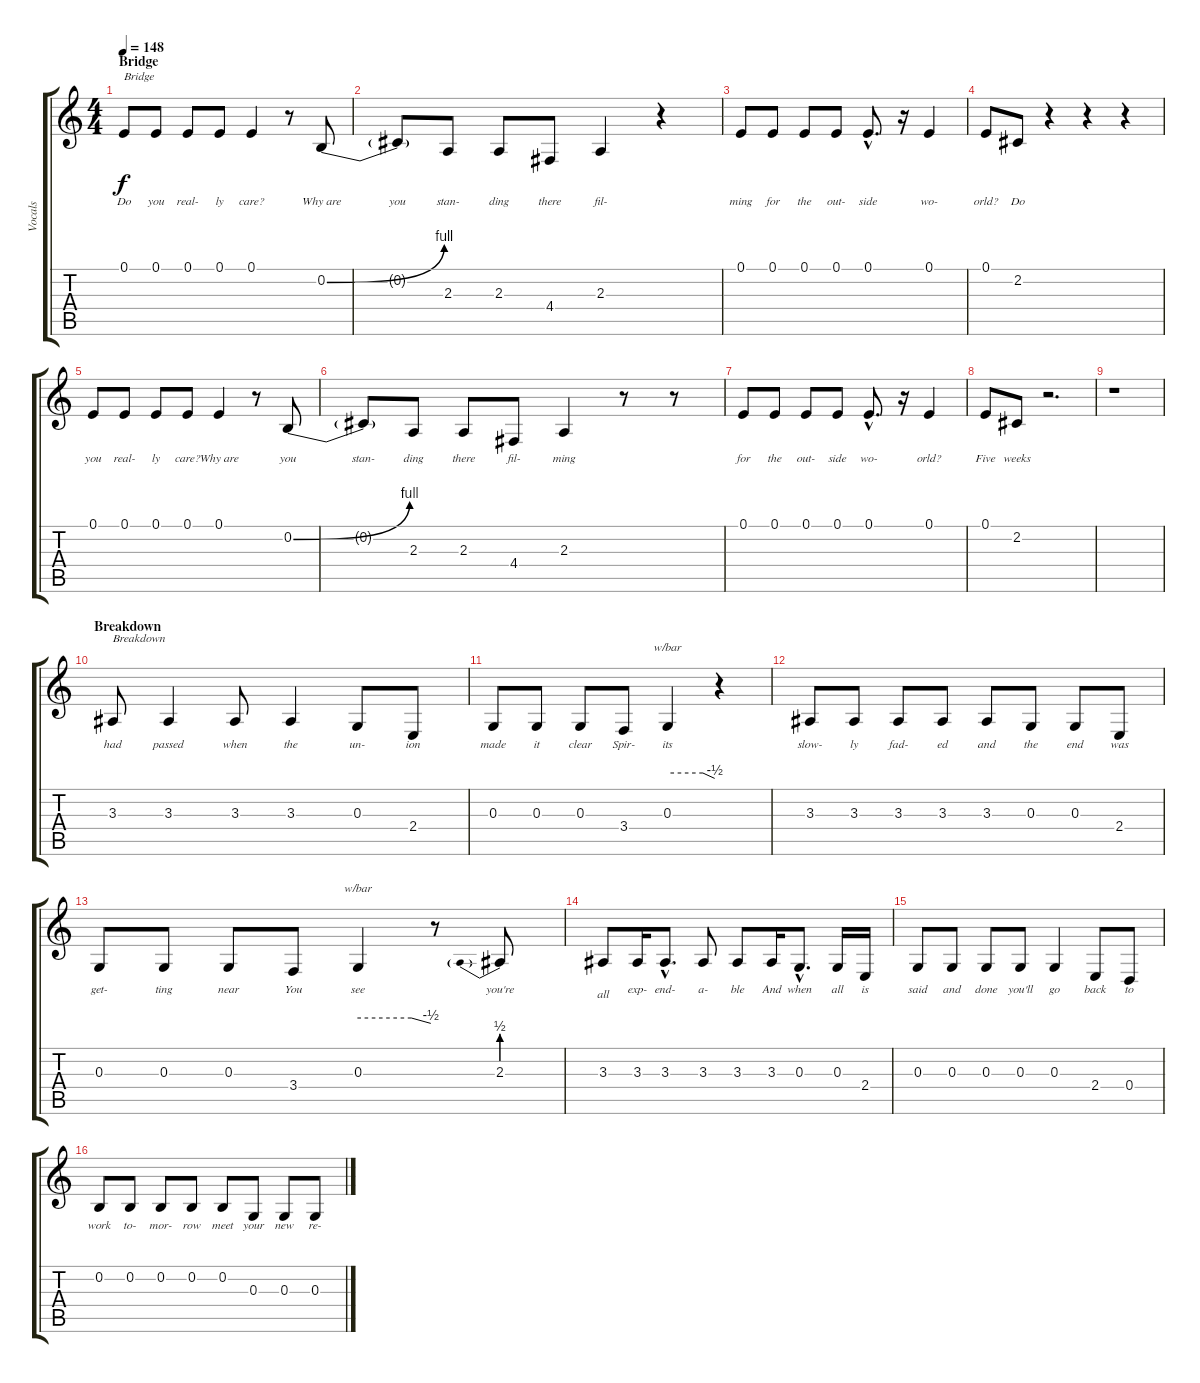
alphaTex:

\track ("Vocals" "Vocals") {instrument tenorsax}
\staff {score tabs}
\tuning (E4 B3 G3 D3 A2 E2) {hide}
\ts (4 4)
\section ("" "Bridge")
\tempo 148
\clef g2
\ks c
0.1.8{txt "Bridge" lyrics (0 "Do") lyrics (1 "") lyrics (2 "") lyrics (3 "") lyrics (4 "") dy f} 0.1.8{lyrics (0 "you") lyrics (1 "") lyrics (2 "") lyrics (3 "") lyrics (4 "")} 0.1.8{lyrics (0 "real-") lyrics (1 "") lyrics (2 "") lyrics (3 "") lyrics (4 "")} 0.1.8{lyrics (0 "ly") lyrics (1 "") lyrics (2 "") lyrics (3 "") lyrics (4 "")} 0.1.4{lyrics (0 "care?") lyrics (1 "") lyrics (2 "") lyrics (3 "") lyrics (4 "")} r.8 0.2{be (bend 0 0 60 4)}.8{lyrics (0 "Why are") lyrics (1 "") lyrics (2 "") lyrics (3 "") lyrics (4 "")} |
0.2{t}.8{lyrics (0 "you") lyrics (1 "") lyrics (2 "") lyrics (3 "") lyrics (4 "")} 2.3.8{lyrics (0 "stan-") lyrics (1 "") lyrics (2 "") lyrics (3 "") lyrics (4 "")} 2.3.8{lyrics (0 "ding") lyrics (1 "") lyrics (2 "") lyrics (3 "") lyrics (4 "")} 4.4.8{lyrics (0 "there") lyrics (1 "") lyrics (2 "") lyrics (3 "") lyrics (4 "")} 2.3.4{lyrics (0 "fil-") lyrics (1 "") lyrics (2 "") lyrics (3 "") lyrics (4 "")} r.4 |
0.1.8{lyrics (0 "ming") lyrics (1 "") lyrics (2 "") lyrics (3 "") lyrics (4 "")} 0.1.8{lyrics (0 "for") lyrics (1 "") lyrics (2 "") lyrics (3 "") lyrics (4 "")} 0.1.8{lyrics (0 "the") lyrics (1 "") lyrics (2 "") lyrics (3 "") lyrics (4 "")} 0.1.8{lyrics (0 "out-") lyrics (1 "") lyrics (2 "") lyrics (3 "") lyrics (4 "")} 0.1{hac}.8{d lyrics (0 "side") lyrics (1 "") lyrics (2 "") lyrics (3 "") lyrics (4 "")} r.16 0.1.4{lyrics (0 "wo-") lyrics (1 "") lyrics (2 "") lyrics (3 "") lyrics (4 "")} |
0.1.8{lyrics (0 "orld?") lyrics (1 "") lyrics (2 "") lyrics (3 "") lyrics (4 "")} 2.2.8{lyrics (0 "Do") lyrics (1 "") lyrics (2 "") lyrics (3 "") lyrics (4 "")} r.4 r.4 r.4 |
0.1.8{lyrics (0 "you") lyrics (1 "") lyrics (2 "") lyrics (3 "") lyrics (4 "")} 0.1.8{lyrics (0 "real-") lyrics (1 "") lyrics (2 "") lyrics (3 "") lyrics (4 "")} 0.1.8{lyrics (0 "ly") lyrics (1 "") lyrics (2 "") lyrics (3 "") lyrics (4 "")} 0.1.8{lyrics (0 "care?") lyrics (1 "") lyrics (2 "") lyrics (3 "") lyrics (4 "")} 0.1.4{lyrics (0 "Why are") lyrics (1 "") lyrics (2 "") lyrics (3 "") lyrics (4 "")} r.8 0.2{be (bend 0 0 60 4)}.8{lyrics (0 "you") lyrics (1 "") lyrics (2 "") lyrics (3 "") lyrics (4 "")} |
0.2{t}.8{lyrics (0 "stan-") lyrics (1 "") lyrics (2 "") lyrics (3 "") lyrics (4 "")} 2.3.8{lyrics (0 "ding") lyrics (1 "") lyrics (2 "") lyrics (3 "") lyrics (4 "")} 2.3.8{lyrics (0 "there") lyrics (1 "") lyrics (2 "") lyrics (3 "") lyrics (4 "")} 4.4.8{lyrics (0 "fil-") lyrics (1 "") lyrics (2 "") lyrics (3 "") lyrics (4 "")} 2.3.4{lyrics (0 "ming") lyrics (1 "") lyrics (2 "") lyrics (3 "") lyrics (4 "")} r.8 r.8 |
0.1.8{lyrics (0 "for") lyrics (1 "") lyrics (2 "") lyrics (3 "") lyrics (4 "")} 0.1.8{lyrics (0 "the") lyrics (1 "") lyrics (2 "") lyrics (3 "") lyrics (4 "")} 0.1.8{lyrics (0 "out-") lyrics (1 "") lyrics (2 "") lyrics (3 "") lyrics (4 "")} 0.1.8{lyrics (0 "side") lyrics (1 "") lyrics (2 "") lyrics (3 "") lyrics (4 "")} 0.1{hac}.8{d lyrics (0 "wo-") lyrics (1 "") lyrics (2 "") lyrics (3 "") lyrics (4 "")} r.16 0.1.4{lyrics (0 "orld?") lyrics (1 "") lyrics (2 "") lyrics (3 "") lyrics (4 "")} |
0.1.8{lyrics (0 "Five") lyrics (1 "") lyrics (2 "") lyrics (3 "") lyrics (4 "")} 2.2.8{lyrics (0 "weeks") lyrics (1 "") lyrics (2 "") lyrics (3 "") lyrics (4 "")} r.2{d} |
r.1 |
\section ("" "Breakdown")
3.3.8{txt "Breakdown" lyrics (0 "had") lyrics (1 "") lyrics (2 "") lyrics (3 "") lyrics (4 "") volume 13} 3.3.4{lyrics (0 "passed") lyrics (1 "") lyrics (2 "") lyrics (3 "") lyrics (4 "")} 3.3.8{lyrics (0 "when") lyrics (1 "") lyrics (2 "") lyrics (3 "") lyrics (4 "")} 3.3.4{lyrics (0 "the") lyrics (1 "") lyrics (2 "") lyrics (3 "") lyrics (4 "")} 0.3.8{lyrics (0 "un-") lyrics (1 "") lyrics (2 "") lyrics (3 "") lyrics (4 "")} 2.4.8{lyrics (0 "ion") lyrics (1 "") lyrics (2 "") lyrics (3 "") lyrics (4 "")} |
0.3.8{lyrics (0 "made") lyrics (1 "") lyrics (2 "") lyrics (3 "") lyrics (4 "")} 0.3.8{lyrics (0 "it") lyrics (1 "") lyrics (2 "") lyrics (3 "") lyrics (4 "")} 0.3.8{lyrics (0 "clear") lyrics (1 "") lyrics (2 "") lyrics (3 "") lyrics (4 "")} 3.4.8{lyrics (0 "Spir-") lyrics (1 "") lyrics (2 "") lyrics (3 "") lyrics (4 "")} 0.3.4{tbe (custom default 0 0 45 0 60 -2) lyrics (0 "its") lyrics (1 "") lyrics (2 "") lyrics (3 "") lyrics (4 "")} r.4 |
3.3.8{lyrics (0 "slow-") lyrics (1 "") lyrics (2 "") lyrics (3 "") lyrics (4 "")} 3.3.8{lyrics (0 "ly") lyrics (1 "") lyrics (2 "") lyrics (3 "") lyrics (4 "")} 3.3.8{lyrics (0 "fad-") lyrics (1 "") lyrics (2 "") lyrics (3 "") lyrics (4 "")} 3.3.8{lyrics (0 "ed") lyrics (1 "") lyrics (2 "") lyrics (3 "") lyrics (4 "")} 3.3.8{lyrics (0 "and") lyrics (1 "") lyrics (2 "") lyrics (3 "") lyrics (4 "")} 0.3.8{lyrics (0 "the") lyrics (1 "") lyrics (2 "") lyrics (3 "") lyrics (4 "")} 0.3.8{lyrics (0 "end") lyrics (1 "") lyrics (2 "") lyrics (3 "") lyrics (4 "")} 2.4.8{lyrics (0 "was") lyrics (1 "") lyrics (2 "") lyrics (3 "") lyrics (4 "")} |
0.3.8{lyrics (0 "get-") lyrics (1 "") lyrics (2 "") lyrics (3 "") lyrics (4 "")} 0.3.8{lyrics (0 "ting") lyrics (1 "") lyrics (2 "") lyrics (3 "") lyrics (4 "")} 0.3.8{lyrics (0 "near") lyrics (1 "") lyrics (2 "") lyrics (3 "") lyrics (4 "")} 3.4.8{lyrics (0 "You") lyrics (1 "") lyrics (2 "") lyrics (3 "") lyrics (4 "")} 0.3.4{tbe (custom default 0 0 44 0 60 -2) lyrics (0 "see") lyrics (1 "") lyrics (2 "") lyrics (3 "") lyrics (4 "")} r.8 2.3{be (prebend 0 2 60 2)}.8{lyrics (0 "you're") lyrics (1 "") lyrics (2 "") lyrics (3 "") lyrics (4 "")} |
3.3.8{lyrics (0 "") lyrics (1 "all") lyrics (2 "") lyrics (3 "") lyrics (4 "")} 3.3.16{lyrics (0 "exp-") lyrics (1 "") lyrics (2 "") lyrics (3 "") lyrics (4 "")} 3.3{hac}.8{d lyrics (0 "end-") lyrics (1 "") lyrics (2 "") lyrics (3 "") lyrics (4 "")} 3.3.8{lyrics (0 "a-") lyrics (1 "") lyrics (2 "") lyrics (3 "") lyrics (4 "")} 3.3.8{lyrics (0 "ble") lyrics (1 "") lyrics (2 "") lyrics (3 "") lyrics (4 "")} 3.3.16{lyrics (0 "And") lyrics (1 "") lyrics (2 "") lyrics (3 "") lyrics (4 "")} 0.3{hac}.8{d lyrics (0 "when") lyrics (1 "") lyrics (2 "") lyrics (3 "") lyrics (4 "")} 0.3.16{lyrics (0 "all") lyrics (1 "") lyrics (2 "") lyrics (3 "") lyrics (4 "")} 2.4.16{lyrics (0 "is") lyrics (1 "") lyrics (2 "") lyrics (3 "") lyrics (4 "")} |
0.3.8{lyrics (0 "said") lyrics (1 "") lyrics (2 "") lyrics (3 "") lyrics (4 "")} 0.3.8{lyrics (0 "and") lyrics (1 "") lyrics (2 "") lyrics (3 "") lyrics (4 "")} 0.3.8{lyrics (0 "done") lyrics (1 "") lyrics (2 "") lyrics (3 "") lyrics (4 "")} 0.3.8{lyrics (0 "you'll") lyrics (1 "") lyrics (2 "") lyrics (3 "") lyrics (4 "")} 0.3.4{lyrics (0 "go") lyrics (1 "") lyrics (2 "") lyrics (3 "") lyrics (4 "")} 2.4.8{lyrics (0 "back") lyrics (1 "") lyrics (2 "") lyrics (3 "") lyrics (4 "")} 0.4.8{lyrics (0 "to") lyrics (1 "") lyrics (2 "") lyrics (3 "") lyrics (4 "")} |
0.2.8{lyrics (0 "work") lyrics (1 "") lyrics (2 "") lyrics (3 "") lyrics (4 "")} 0.2.8{lyrics (0 "to-") lyrics (1 "") lyrics (2 "") lyrics (3 "") lyrics (4 "")} 0.2.8{lyrics (0 "mor-") lyrics (1 "") lyrics (2 "") lyrics (3 "") lyrics (4 "")} 0.2.8{lyrics (0 "row") lyrics (1 "") lyrics (2 "") lyrics (3 "") lyrics (4 "")} 0.2.8{lyrics (0 "meet") lyrics (1 "") lyrics (2 "") lyrics (3 "") lyrics (4 "")} 0.3.8{lyrics (0 "your") lyrics (1 "") lyrics (2 "") lyrics (3 "") lyrics (4 "")} 0.3.8{lyrics (0 "new") lyrics (1 "") lyrics (2 "") lyrics (3 "") lyrics (4 "")} 0.3.8{lyrics (0 "re-") lyrics (1 "") lyrics (2 "") lyrics (3 "") lyrics (4 "")}
